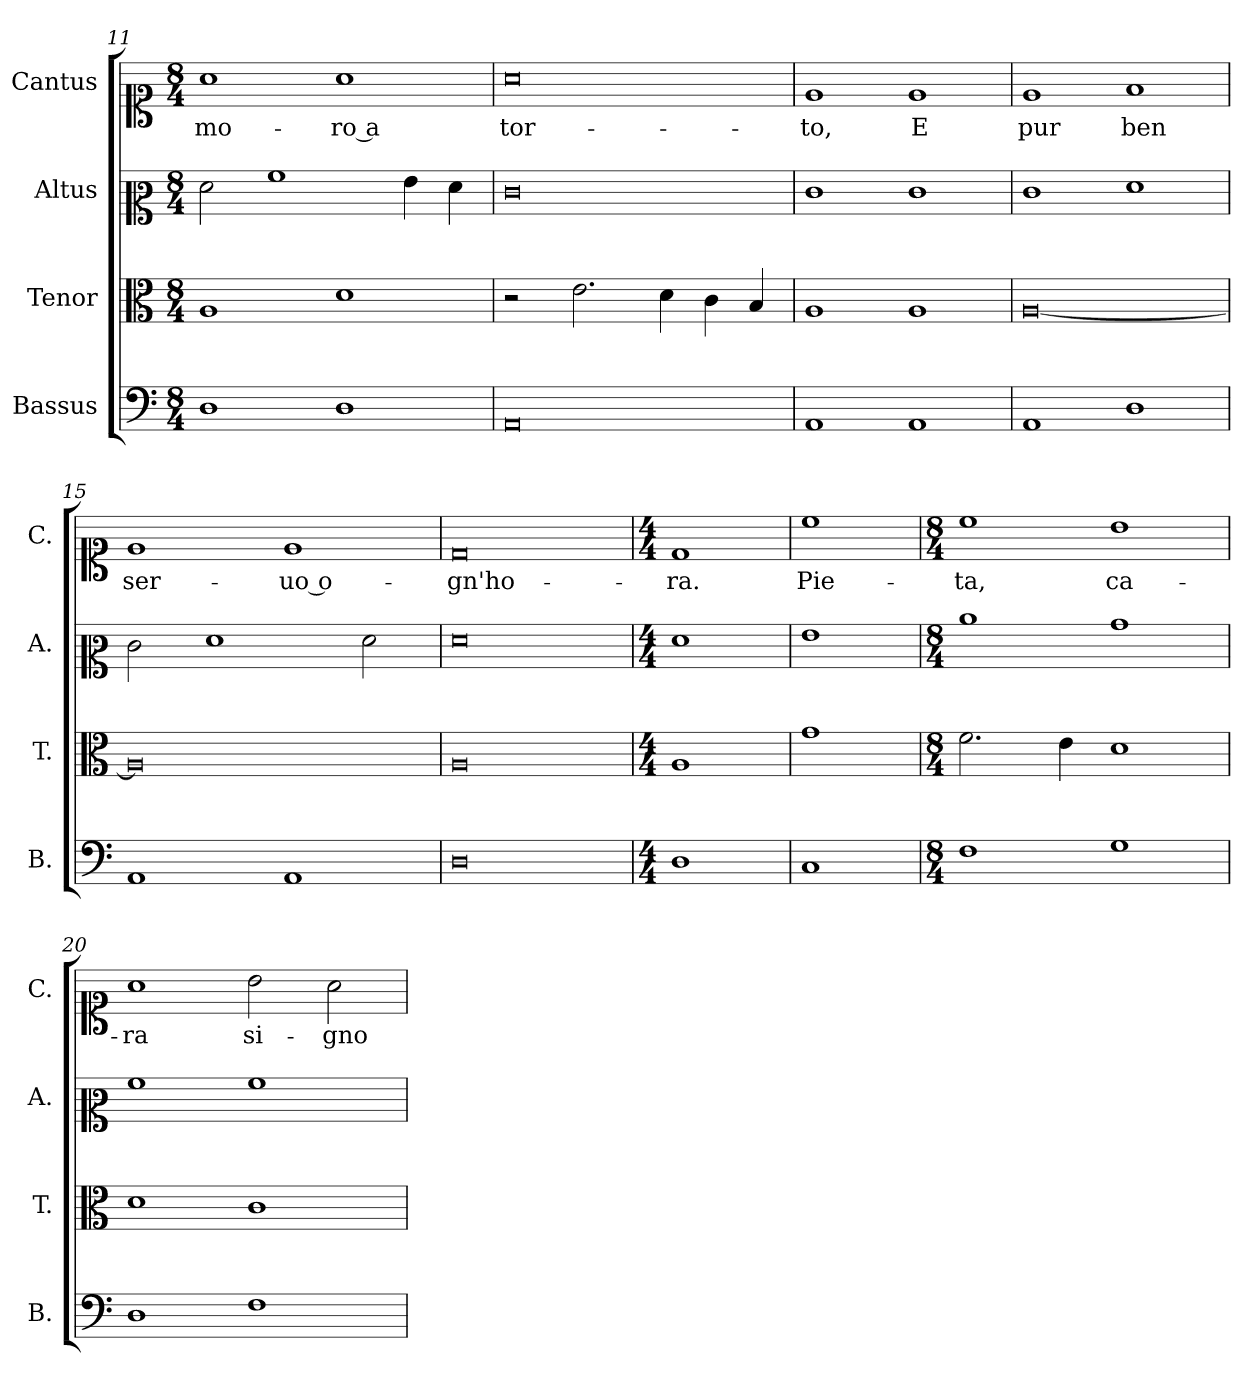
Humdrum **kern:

**kern	**kern	**kern	**kern	**text
*part4	*part3	*part2	*part1	*part1
*staff4	*staff3	*staff2	*staff1	*staff1
*I"Bassus	*I"Tenor	*I"Altus	*I"Cantus	*
*I'B.	*I'T.	*I'A.	*I'C.	*
*clefF4	*clefC3	*clefC2	*clefC1	*
*k[]	*k[]	*k[]	*k[]	*
*M8/4	*M8/4	*M8/4	*M8/4	*
=11	=11	=11	=11	=11
!	!	!	!	!LO:LY:b
1D	1A	2f\	1a	mo-
.	.	1a	.	.
!	!	!	!	!LO:LY:b
1D	1d	.	1a	-ro a
.	.	4g\	.	.
.	.	4f\	.	.
=12	=12	=12	=12	=12
!	!	!	!	!LO:LY:b
0AA	2r	0e	0a	tor-
.	2.e\	.	.	.
.	4d\	.	.	.
.	4c\	.	.	.
.	4B/	.	.	.
=13	=13	=13	=13	=13
!	!	!	!	!LO:LY:b
1AA	1A	1e	1e	-to,
!	!	!	!	!LO:LY:b
1AA	1A	1e	1e	E
=14	=14	=14	=14	=14
!	!	!	!	!LO:LY:b
1AA	[0A	1e	1e	pur
!	!	!	!	!LO:LY:b
1D	.	1f	1f	ben
=15	=15	=15	=15	=15
!	!	!	!	!LO:LY:b
1AA	0A]	2e\	1e	ser-
.	.	1f	.	.
!	!	!	!	!LO:LY:b
1AA	.	.	1e	-uo o-
.	.	2f\	.	.
!!LO:LB:g=z
=16	=16	=16	=16	=16
!	!	!	!	!LO:LY:b
0D	0A	0f	0d	-gn'ho-
=17	=17	=17	=17	=17
*M4/4	*M4/4	*M4/4	*M4/4	*
!	!	!	!	!LO:LY:b
1D	1A	1f	1d	-ra.
=18	=18	=18	=18	=18
!	!	!	!	!LO:LY:b
1C	1g	1g	1cc	Pie-
=19	=19	=19	=19	=19
*M8/4	*M8/4	*M8/4	*M8/4	*
!	!	!	!	!LO:LY:b
1F	2.f\	1cc	1cc	-ta,
.	4e\	.	.	.
!	!	!	!	!LO:LY:b
1G	1d	1b	1b	ca-
=20	=20	=20	=20	=20
!	!	!	!	!LO:LY:b
1D	1d	1a	1a	-ra
!	!	!	!	!LO:LY:b
1F	1c	1a	2b\	si-
!	!	!	!	!LO:LY:b
.	.	.	2a\	-gno-
=	=	=	=	=
*-	*-	*-	*-	*-
